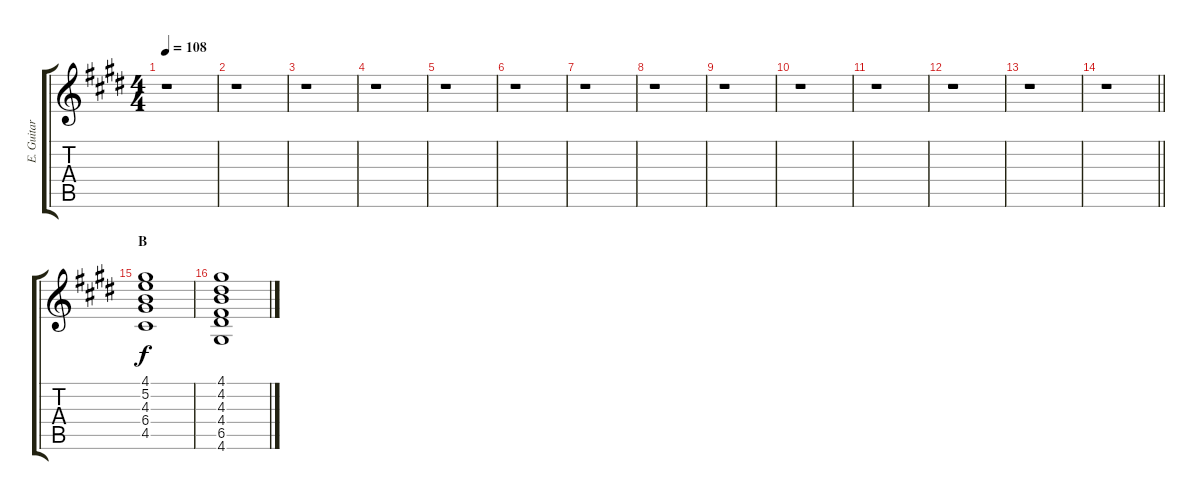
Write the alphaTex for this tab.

\track ("E. Guitar" "E. Guitar") {instrument electricguitarclean}
\staff {score tabs}
\tuning (E4 B3 G3 D3 A2 E2) {hide}
\ts (4 4)
\tempo 108
\clef g2
\ks e
r.1{dy f} |
r.1 |
r.1 |
r.1 |
r.1 |
r.1 |
r.1 |
r.1 |
r.1 |
r.1 |
r.1 |
r.1 |
r.1 |
\barLineRight lightlight
r.1 |
\section ("" "B")
(4.1 5.2 4.3 6.4 4.5).1 |
(4.1 4.2 4.3 4.4 6.5 4.6).1
